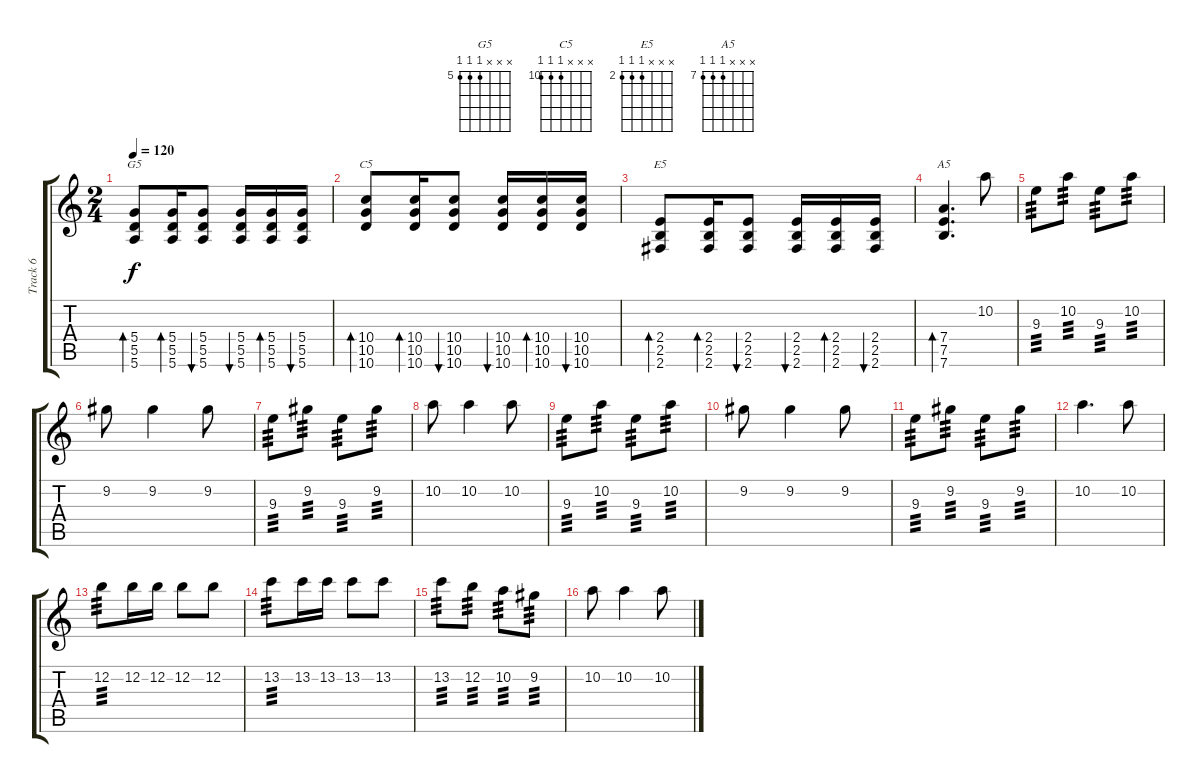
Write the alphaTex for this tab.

\track ("Track 6" "Track 6") {instrument distortionguitar}
\staff {score tabs}
\tuning (E4 B3 G3 D3 A2 E2) {hide}
\chord ("G5" x x x 5 5 5) {firstfret 5}
\chord ("C5" x x x 10 10 10) {firstfret 10}
\chord ("E5" x x x 2 2 2) {firstfret 2}
\chord ("A5" x x x 7 7 7) {firstfret 7}
\ts (2 4)
\tempo 120
\clef g2
\ks c
(5.4 5.5 5.6).8{bd 60 ch "G5" dy f} (5.4 5.5 5.6).16{bd 60} (5.4 5.5 5.6).8{bu 60} (5.4 5.5 5.6).16{bu 60} (5.4 5.5 5.6).16{bd 60} (5.4 5.5 5.6).16{bu 60} |
(10.4 10.5 10.6).8{bd 60 ch "C5"} (10.4 10.5 10.6).16{bd 60} (10.4 10.5 10.6).8{bu 60} (10.4 10.5 10.6).16{bu 60} (10.4 10.5 10.6).16{bd 60} (10.4 10.5 10.6).16{bu 60} |
(2.4 2.5 2.6).8{bd 60 ch "E5"} (2.4 2.5 2.6).16{bd 60} (2.4 2.5 2.6).8{bu 60} (2.4 2.5 2.6).16{bu 60} (2.4 2.5 2.6).16{bd 60} (2.4 2.5 2.6).16{bu 60} |
(7.4 7.5 7.6).4{d bd 60 ch "A5"} 10.2.8 |
9.3.8{tp 3} 10.2.8{tp 3} 9.3.8{tp 3} 10.2.8{tp 3} |
9.2.8 9.2.4 9.2.8 |
9.3.8{tp 3} 9.2.8{tp 3} 9.3.8{tp 3} 9.2.8{tp 3} |
10.2.8 10.2.4 10.2.8 |
9.3.8{tp 3} 10.2.8{tp 3} 9.3.8{tp 3} 10.2.8{tp 3} |
9.2.8 9.2.4 9.2.8 |
9.3.8{tp 3} 9.2.8{tp 3} 9.3.8{tp 3} 9.2.8{tp 3} |
10.2.4{d} 10.2.8 |
12.2.8{tp 3} 12.2.16 12.2.16 12.2.8 12.2.8 |
13.2.8{tp 3} 13.2.16 13.2.16 13.2.8 13.2.8 |
13.2.8{tp 3} 12.2.8{tp 3} 10.2.8{tp 3} 9.2.8{tp 3} |
10.2.8 10.2.4 10.2.8
